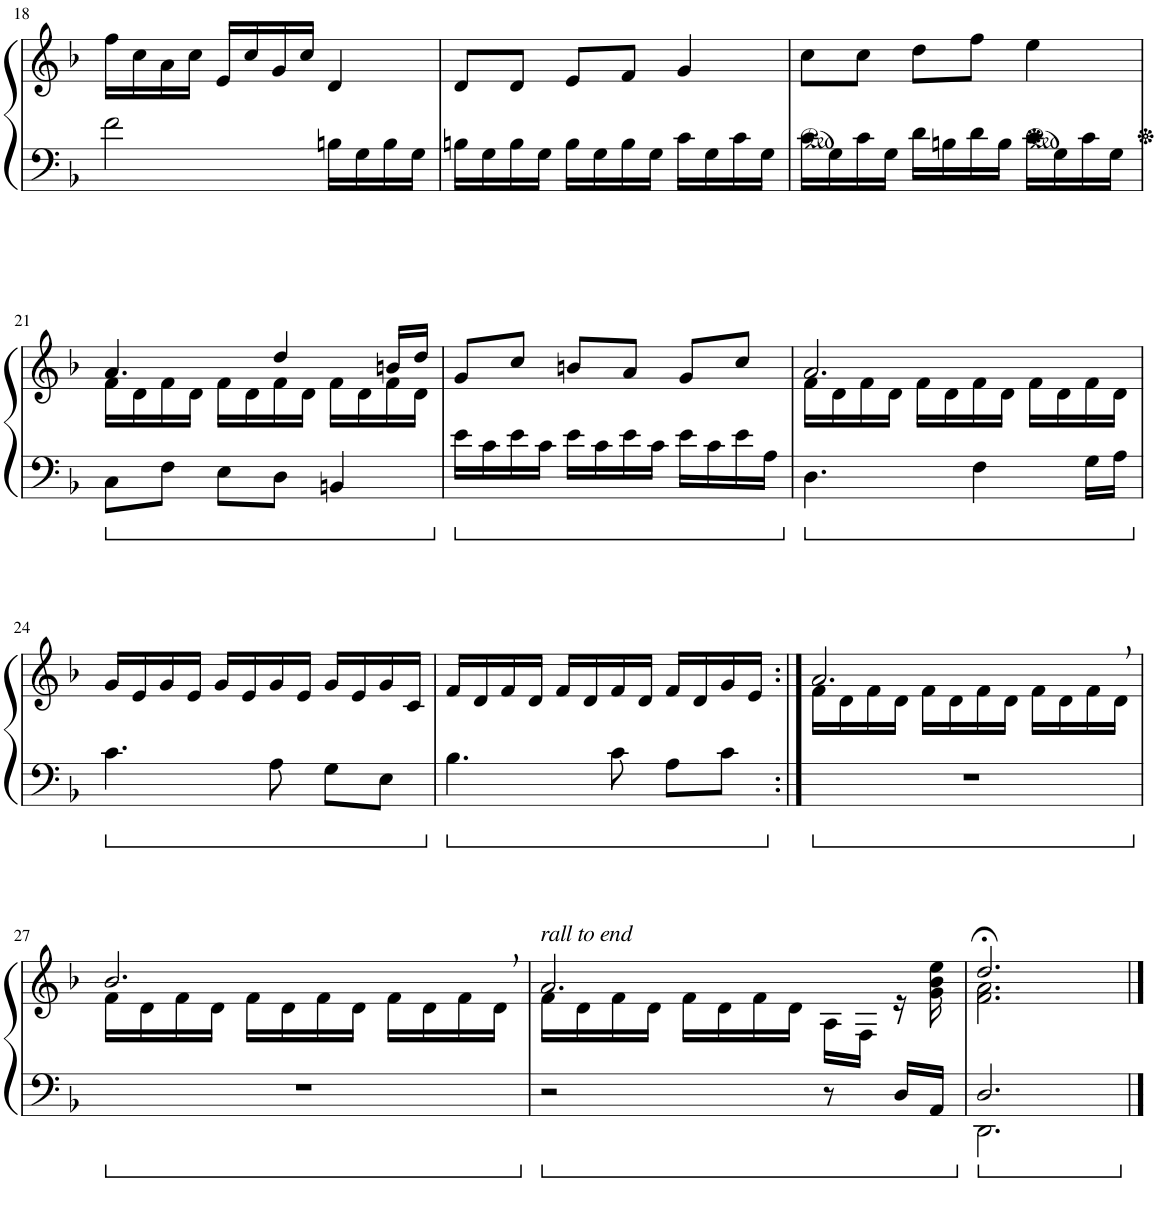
**kern	**kern
*part1	*part1
*staff2	*staff1
*I"Piano	*
*I'Pno.	*
!!LO:PB:g=z
*clefF4	*clefG2
*k[b-]	*k[b-]
*M3/4	*M3/4
=18	=18
2f\	16ff\LL
.	16cc\
.	16a\
.	16cc\JJ
.	16e/LL
.	16cc/
.	16g/
.	16cc/JJ
16Bn\LL	4d/
16G\	.
16B\	.
16G\JJ	.
=19	=19
16Bn\LL	8d/L
16G\	.
16B\	8d/J
16G\JJ	.
16B\LL	8e/L
16G\	.
16B\	8f/J
16G\JJ	.
16c\LL	4g/
16G\	.
16c\	.
16G\JJ	.
=20	=20
16c\LL	8cc\L
16G\	.
16c\	8cc\J
16G\JJ	.
16d\LL	8dd\L
16Bn\	.
16d\	8ff\J
16B\JJ	.
16c\LL	4ee\
16G\	.
16c\	.
16G\JJ	.
!!LO:LB:g=z
=21	=21
*	*^
8C\L	4.a/	16f\LL
.	.	16d\
8F\J	.	16f\
.	.	16d\JJ
8E\L	.	16f\LL
.	.	16d\
8D\J	4dd/	16f\
.	.	16d\JJ
4BBn/	.	16f\LL
.	.	16d\
.	16bn/LL	16f\
.	16dd/JJ	16d\JJ
*	*v	*v
=22	=22
16e\LL	8g/L
16c\	.
16e\	8cc/J
16c\JJ	.
16e\LL	8bn/L
16c\	.
16e\	8a/J
16c\JJ	.
16e\LL	8g/L
16c\	.
16e\	8cc/J
16A\JJ	.
=23	=23
*	*^
4.D\	2.a/	16f\LL
.	.	16d\
.	.	16f\
.	.	16d\JJ
.	.	16f\LL
.	.	16d\
4F\	.	16f\
.	.	16d\JJ
.	.	16f\LL
.	.	16d\
16G\LL	.	16f\
16A\JJ	.	16d\JJ
*	*v	*v
!!LO:LB:g=z
=24	=24
4.c\	16g/LL
.	16e/
.	16g/
.	16e/JJ
.	16g/LL
.	16e/
8A\	16g/
.	16e/JJ
8G\L	16g/LL
.	16e/
8E\J	16g/
.	16c/JJ
=25	=25
4.B-\	16f/LL
.	16d/
.	16f/
.	16d/JJ
.	16f/LL
.	16d/
8c\	16f/
.	16d/JJ
8A\L	16f/LL
.	16d/
8c\J	16g/
.	16e/JJ
=26:|!	=26:|!
*	*^
2.r	2.a,/	16f\LL
.	.	16d\
.	.	16f\
.	.	16d\JJ
.	.	16f\LL
.	.	16d\
.	.	16f\
.	.	16d\JJ
.	.	16f\LL
.	.	16d\
.	.	16f\
.	.	16d\JJ
!!LO:LB:g=z	!!
=27	=27	=27
2.r	2.b-,/	16f\LL
.	.	16d\
.	.	16f\
.	.	16d\JJ
.	.	16f\LL
.	.	16d\
.	.	16f\
.	.	16d\JJ
.	.	16f\LL
.	.	16d\
.	.	16f\
.	.	16d\JJ
=28	=28	=28
!	!LO:TX:a:i:t=rall to end	!
2r	2.a/	16f\LL
.	.	16d\
.	.	16f\
.	.	16d\JJ
.	.	16f\LL
.	.	16d\
.	.	16f\
.	.	16d\JJ
8r	.	16A\LL
.	.	16F\JJ
16D/LL	.	16r
16AA/JJ	.	16g\ 16b-\ 16ee\
=29	=29	=29
*^	*	*
2.D/	2.DD\	2.dd;</	2.f\ 2.a\
*v	*v	*	*
*	*v	*v
==	==
*-	*-
